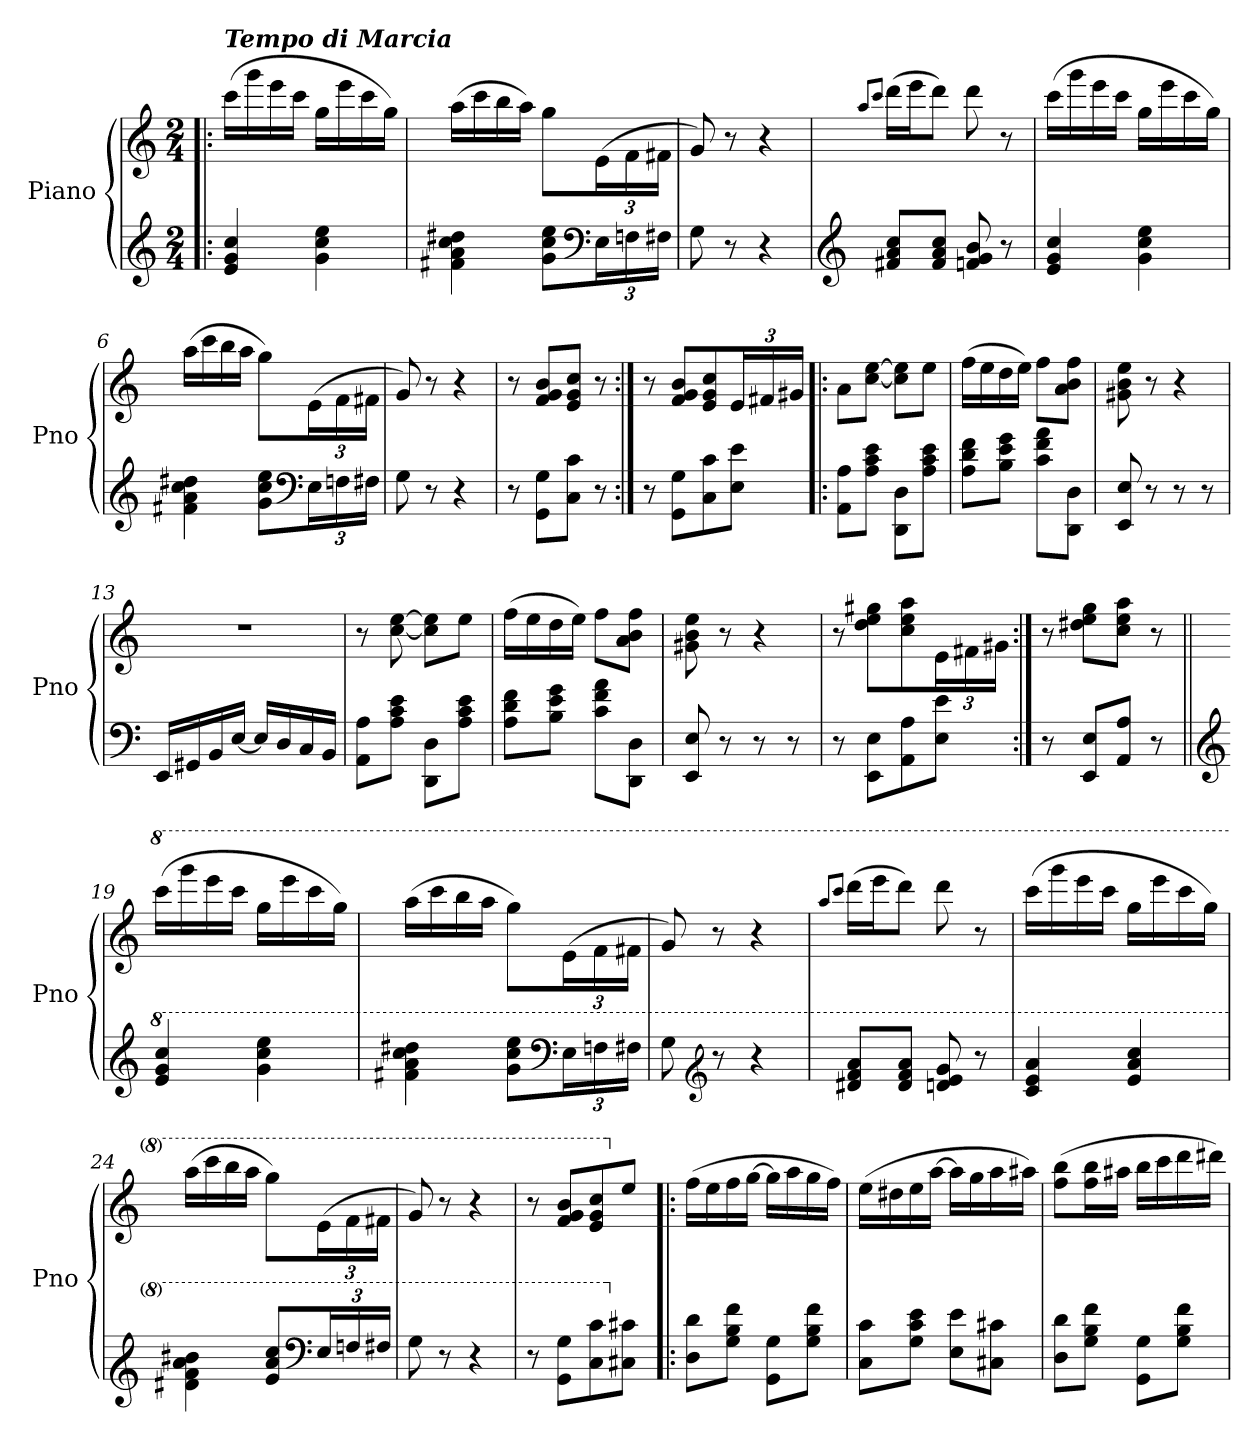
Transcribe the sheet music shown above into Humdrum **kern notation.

**kern	**kern
*part1	*part1
*staff2	*staff1
*I"Piano	*
*I'Pno	*
*clefG2	*clefG2
*k[]	*k[]
*M2/4	*M2/4
*MM96	*MM96
=1!|:	=1!|:
!	!LO:TX:a:Bi:t=Tempo di Marcia
4e/ 4g/ 4cc/	(>16ccc\LL
.	16ggg\
.	16eee\
.	16ccc\JJ
4g\ 4cc\ 4ee\	16gg\LL
.	16eee\
.	16ccc\
.	16gg\JJ)
=2	=2
4f#X\ 4a\ 4cc\ 4dd#X\	(>16aa\LL
.	16ccc\
.	16bb\
.	16aa\JJ)
8g\ 8cc\ 8ee\L	8gg\L
*clefF4	*
*Xbrackettup	*Xbrackettup
24E\L	(>24e\L
24Fn\	24f\
24F#X\JJ	24f#X\JJ
=3	=3
8G\	8g/)
8r	8r
4r	4r
!!LO:LB:g=z
=4	=4
*clefG2	*
.	8qaa/L
.	8qccc/J
8f#X/ 8a/ 8cc/L	(>16ddd\LL
.	16eee\J
8f#/ 8a/ 8cc/J	8ddd\J)
8fn/ 8g/ 8b/	8ddd\
8r	8r
=5	=5
4e/ 4g/ 4cc/	(>16ccc\LL
.	16ggg\
.	16eee\
.	16ccc\JJ
4g\ 4cc\ 4ee\	16gg\LL
.	16eee\
.	16ccc\
.	16gg\JJ)
=6	=6
4f#X\ 4a\ 4cc\ 4dd#X\	(>16aa\LL
.	16ccc\
.	16bb\
.	16aa\JJ
8g\ 8cc\ 8ee\L	8gg\L)
*clefF4	*
24E\L	(>24e\L
24Fn\	24f\
24F#X\JJ	24f#X\JJ
=7	=7
8G\	8g/)
8r	8r
4r	4r
!!LO:LB:g=z
=8	=8
8r	8r
8GG\ 8G\L	8f/ 8g/ 8b/L
8C\ 8c\J	8e/ 8g/ 8cc/J
8r	8r
=9:|!	=9:|!
8r	8r
8GG\ 8G\L	8f/ 8g/ 8b/L
8C\ 8c\	8e/ 8g/ 8cc/
8E\ 8e\J	24e/L
.	24f#X/
.	24g#X/JJ
=10!|:	=10!|:
8AA\ 8A\L	8a\L
8A\ 8c\ 8e\J	[8cc\ [8ee\J
8DD\ 8D\L	8cc\] 8ee\]L
8A\ 8c\ 8e\J	8ee\J
=11	=11
8A\ 8d\ 8f\L	(>16ff\LL
.	16ee\
8B\ 8e\ 8g\J	16dd\
.	16ee\JJ)
8c\ 8f\ 8a\L	8ff\L
8DD\ 8D\J	8a\ 8b\ 8ff\J
=12	=12
8EE/ 8E/	8g#X\ 8b\ 8ee\
8r	8r
8r	4r
8r	.
!!LO:LB:g=z
=13	=13
16EE/LL	2r
16GG#X/	.
16BB/	.
[16E/JJ	.
16E/LL]	.
16D/	.
16C/	.
16BB/JJ	.
=14	=14
8AA\ 8A\L	8r
8A\ 8c\ 8e\J	[8cc\ [8ee\
8DD\ 8D\L	8cc\] 8ee\]L
8A\ 8c\ 8e\J	8ee\J
=15	=15
8A\ 8d\ 8f\L	(>16ff\LL
.	16ee\
8B\ 8e\ 8g\J	16dd\
.	16ee\JJ)
8c\ 8f\ 8a\L	8ff\L
8DD\ 8D\J	8a\ 8b\ 8ff\J
=16	=16
8EE/ 8E/	8g#X\ 8b\ 8ee\
8r	8r
8r	4r
8r	.
=17	=17
8r	8r
8EE\ 8E\L	8dd\ 8ee\ 8gg#X\L
8AA\ 8A\	8cc\ 8ee\ 8aa\
8E\ 8e\J	24e\L
.	24f#X\
.	24g#X\JJ
!!LO:LB:g=z
=18:|!	=18:|!
8r	8r
8EE/ 8E/L	8dd#X\ 8ee\ 8gg\L
8AA/ 8A/J	8cc\ 8ee\ 8aa\J
8r	8r
=19||	=19||
*clefG2	*
*8va	*
*	*8va
4ee/ 4gg/ 4ccc/	(>16cccc\LL
.	16gggg\
.	16eeee\
.	16cccc\JJ
4gg\ 4ccc\ 4eee\	16ggg\LL
.	16eeee\
.	16cccc\
.	16ggg\JJ)
=20	=20
4ff#X\ 4aa\ 4ccc\ 4ddd#X\	(>16aaa\LL
.	16cccc\
.	16bbb\
.	16aaa\JJ
8gg\ 8ccc\ 8eee\L	8ggg\L)
*clefF4	*
24e\L	(>24ee\L
24fn\	24ff\
24f#X\JJ	24ff#X\JJ
=21	=21
8g\	8gg/)
*clefG1	*
8r	8r
4r	4r
!!LO:PB:g=z
=22	=22
.	8qaaa/L
.	8qcccc/J
8ff#X/ 8aa/ 8ccc/L	(>16dddd\LL
.	16eeee\J
8ff#/ 8aa/ 8ccc/J	8dddd\J)
8ffn/ 8gg/ 8bb/	8dddd\
8r	8r
=23	=23
4ee/ 4gg/ 4ccc/	(>16cccc\LL
.	16gggg\
.	16eeee\
.	16cccc\JJ
4gg/ 4ccc/ 4eee/	16ggg\LL
.	16eeee\
.	16cccc\
.	16ggg\JJ)
=24	=24
4ff#X\ 4aa\ 4ccc\ 4ddd#X\	(>16aaa\LL
.	16cccc\
.	16bbb\
.	16aaa\JJ
8gg/ 8ccc/ 8eee/L	8ggg\L)
*clefF4	*
24e/L	(>24ee\L
24fn/	24ff\
24f#X/JJ	24ff#X\JJ
=25	=25
8g\	8gg/)
8r	8r
4r	4r
!!LO:LB:g=z
=26	=26
8r	8r
8G\ 8g\L	8ff/ 8gg/ 8bb/L
8c\ 8cc\	8ee/ 8gg/ 8ccc/
*X8va	*
*	*X8va
8C#X\ 8c#X\J	8ee/J
=27!|:	=27!|:
8D\ 8d\L	(>16ff\LL
.	16ee\
8G\ 8B\ 8f\J	16ff\
.	[16gg\JJ
8GG\ 8G\L	16gg\LL]
.	16aa\
8G\ 8B\ 8f\J	16gg\
.	16ff\JJ)
=28	=28
8C\ 8c\L	(>16ee\LL
.	16dd#X\
8G\ 8c\ 8e\J	16ee\
.	[16aa\JJ
8E\ 8e\L	16aa\LL]
.	16gg\
8C#X\ 8c#X\J	16aa\
.	16aa#X\JJ)
=29	=29
8D\ 8d\L	(>8ff\ 8bb\L
8G\ 8B\ 8f\J	16ff\ 16bb\L
.	16aa#X\JJ
8GG\ 8G\L	16bb\LL
.	16ccc\
8G\ 8B\ 8f\J	16ddd\
.	16ddd#X\JJ)
=	=
*-	*-
